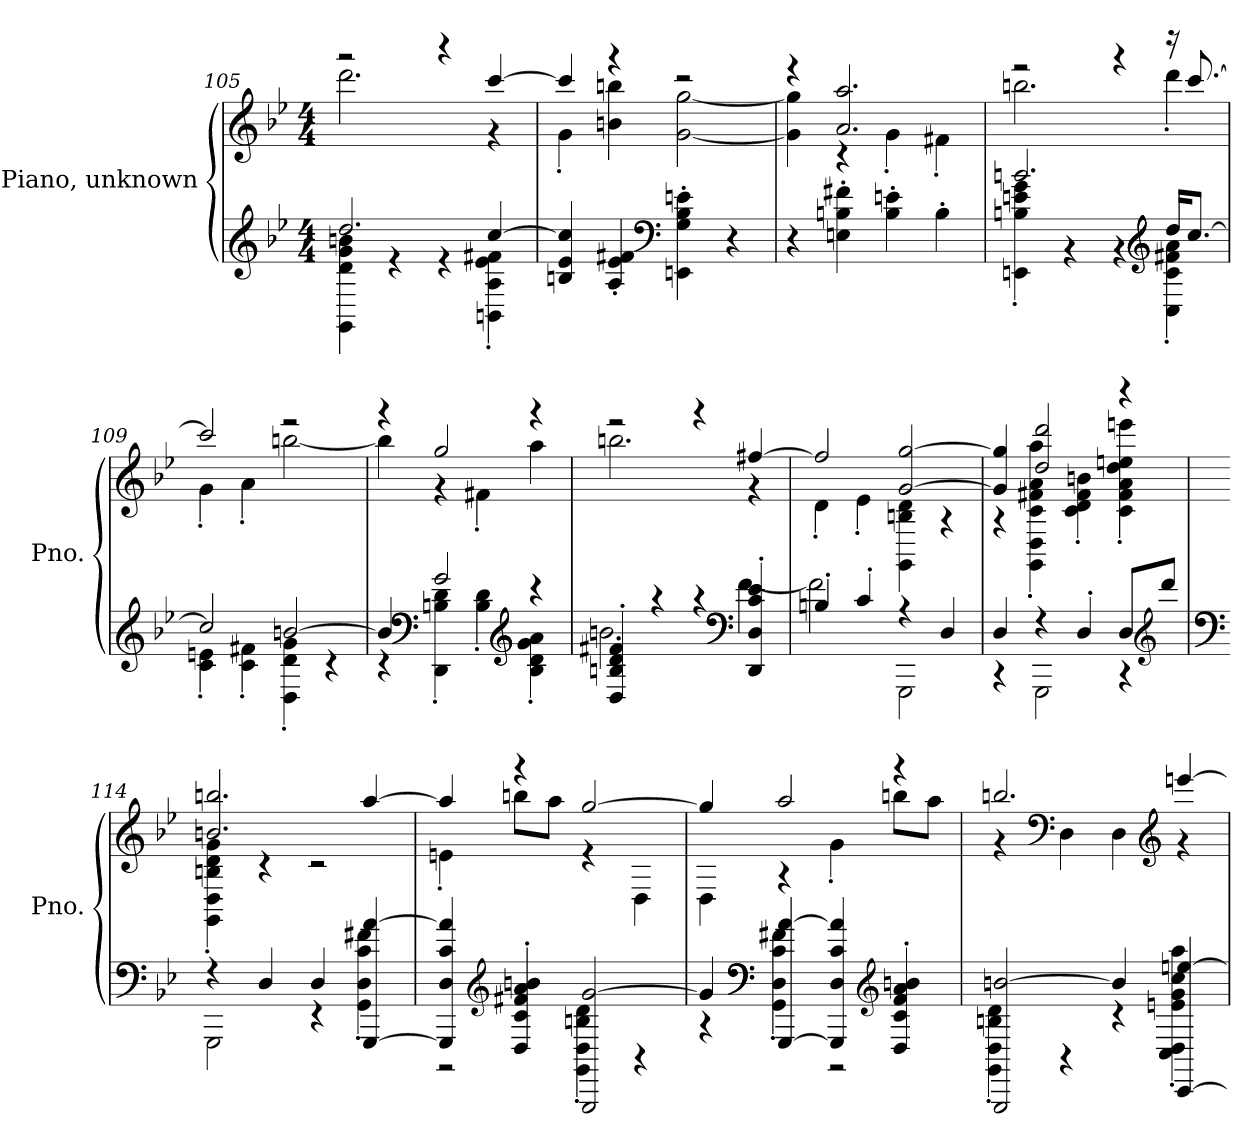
**kern	**kern
*part1	*part1
*staff2	*staff1
*I"Piano, unknown	*
*I'Pno.	*
*clefG2	*clefG2
*k[b-e-]	*k[b-e-]
*M4/4	*M4/4
=105	=105
*^	*^
2.dd/	4GG\ 4d\ 4g\ 4bn\	2r	2.ddd\
.	4r	.	.
.	4r	4r	.
[4cc/	4BBn\' 4A\' 4e-\' 4f#X\'	[4ccc/	4r
*v	*v	*	*
!!LO:LB:g=z	!!
=106	=106	=106
4Bn/ 4e-/ 4cc/]	4ccc/]	4g'\
4A/' 4e-/' 4f#X/'	4r	4bn\ 4bbn\
*clefF4	*	*
4EEn\' 4G\' 4B\' 4en\'	2r	[2g\ [2gg\
4r	.	.
=107	=107	=107
4r	4r	4g\] 4gg\]
4En\' 4Bn\' 4f#X\'	2.a/ 2.aa/	4r
4B\' 4en\'	.	4g'\
4B'\	.	4f#X'\
=108	=108	=108
*^	*	*
2.bn/	4EEn\' 4Bn\' 4en\' 4g\'	2r	2.bbn\
.	4r	.	.
.	4r	4r	.
*clefG2	*	*	*
16dd/KL	4C\' 4c\' 4f#X\' 4a\'	16r	4ddd'\
[8.cc/J	.	[8.ccc/	.
=109	=109	=109	=109
2cc/]	4c\' 4en\'	2ccc/]	4g'\
.	4c\' 4f#X\'	.	4a'\
[2bn/	4D\' 4d\' 4g\'	2r	[2bbn\
.	4r	.	.
=110	=110	=110	=110
4b/]	4r	4r	4bb\]
*clefF4	*	*	*
2g/	4DD\' 4Bn\' 4d\'	2gg/	4r
.	4B\' 4d\'	.	4f#X'\
*clefG2	*	*	*
4r	4B\' 4d\' 4g\' 4a\'	4r	4aa\
!!LO:LB:g=z	!!
=111	=111	=111	=111
4D/' 4Bn/' 4d/' 4f#X/'	2.bn\	2r	2.bbn\
4r	.	.	.
4r	.	4r	.
*clefF4	*	*	*
4DD/' 4D/' 4c/' 4e-/'	[4f#\	[4ff#X/	4r
=112	=112	=112	=112
4Bn'/	2f#\]	2ff#/]	4d'\
4c'/	.	.	4e-'\
4r	2GGG\	[2g/ [2gg/	4GG\ 4Bn\ 4d\
4D/	.	.	4r
=113	=113	=113	=113
4D/	4r	4g/] 4gg/]	4r
4r	2GGG\	2dd/ 2ddd/	4GG\' 4D\' 4c\' 4f#X\' 4a\' 4aa\'
4D'/	.	.	4c\' 4d\' 4f#\' 4bn\'
8D/L	4r	4r	4c\' 4f#\' 4a\' 4dd\' 4een\' 4eeen\'
*clefG2	*	*	*
8ddd/J	.	.	.
=114	=114	=114	=114
*clefF4	*	*	*
4r	2GGG\	2.bn/ 2.bbn/	4GG\' 4D\' 4Bn\' 4d\' 4g\'
4D/	.	.	4r
4D/	4r	.	2r
[4GGG/ [4a/	4GG\' 4D\' 4c\' 4f#X\'	[4aa/	.
!!LO:LB:g=z	!!
=115	=115	=115	=115
4GGG/] 4D/ 4c/ 4a/]	2r	4aa/]	4en'\
*clefG2	*	*	*
4D/' 4c/' 4f#X/' 4a/' 4bn/'	.	4r	8bbn\L
.	.	.	8aa\J
2GGG/ [2g/	4GG\' 4D\' 4Bn\' 4d\'	[2gg/	4r
.	4r	.	4D\
=116	=116	=116	=116
4g/]	4r	4gg/]	4D\
*clefF4	*	*	*
[4GGG/ [4a/	4GG\' 4D\' 4c\' 4f#X\'	2aa/	4r
4GGG/] 4D/ 4c/ 4a/]	2r	.	4g'\
*clefG2	*	*	*
4D/' 4c/' 4f#/' 4a/' 4bn/'	.	4r	8bbn\L
.	.	.	8aa\J
=117	=117	=117	=117
2GGG/ [2bn/	4GG\' 4D\' 4Bn\' 4d\'	2.bbn/	4r
*	*	*clefF4	*
.	4r	.	4D\
4b/]	4r	.	4D\
*	*	*clefG2	*
[4CC/ [4een/	4C\' 4D\' 4en\' 4g\' 4cc\' 4aa\'	[4eeen/	4r
*v	*v	*	*
*	*v	*v
=	=
*-	*-
